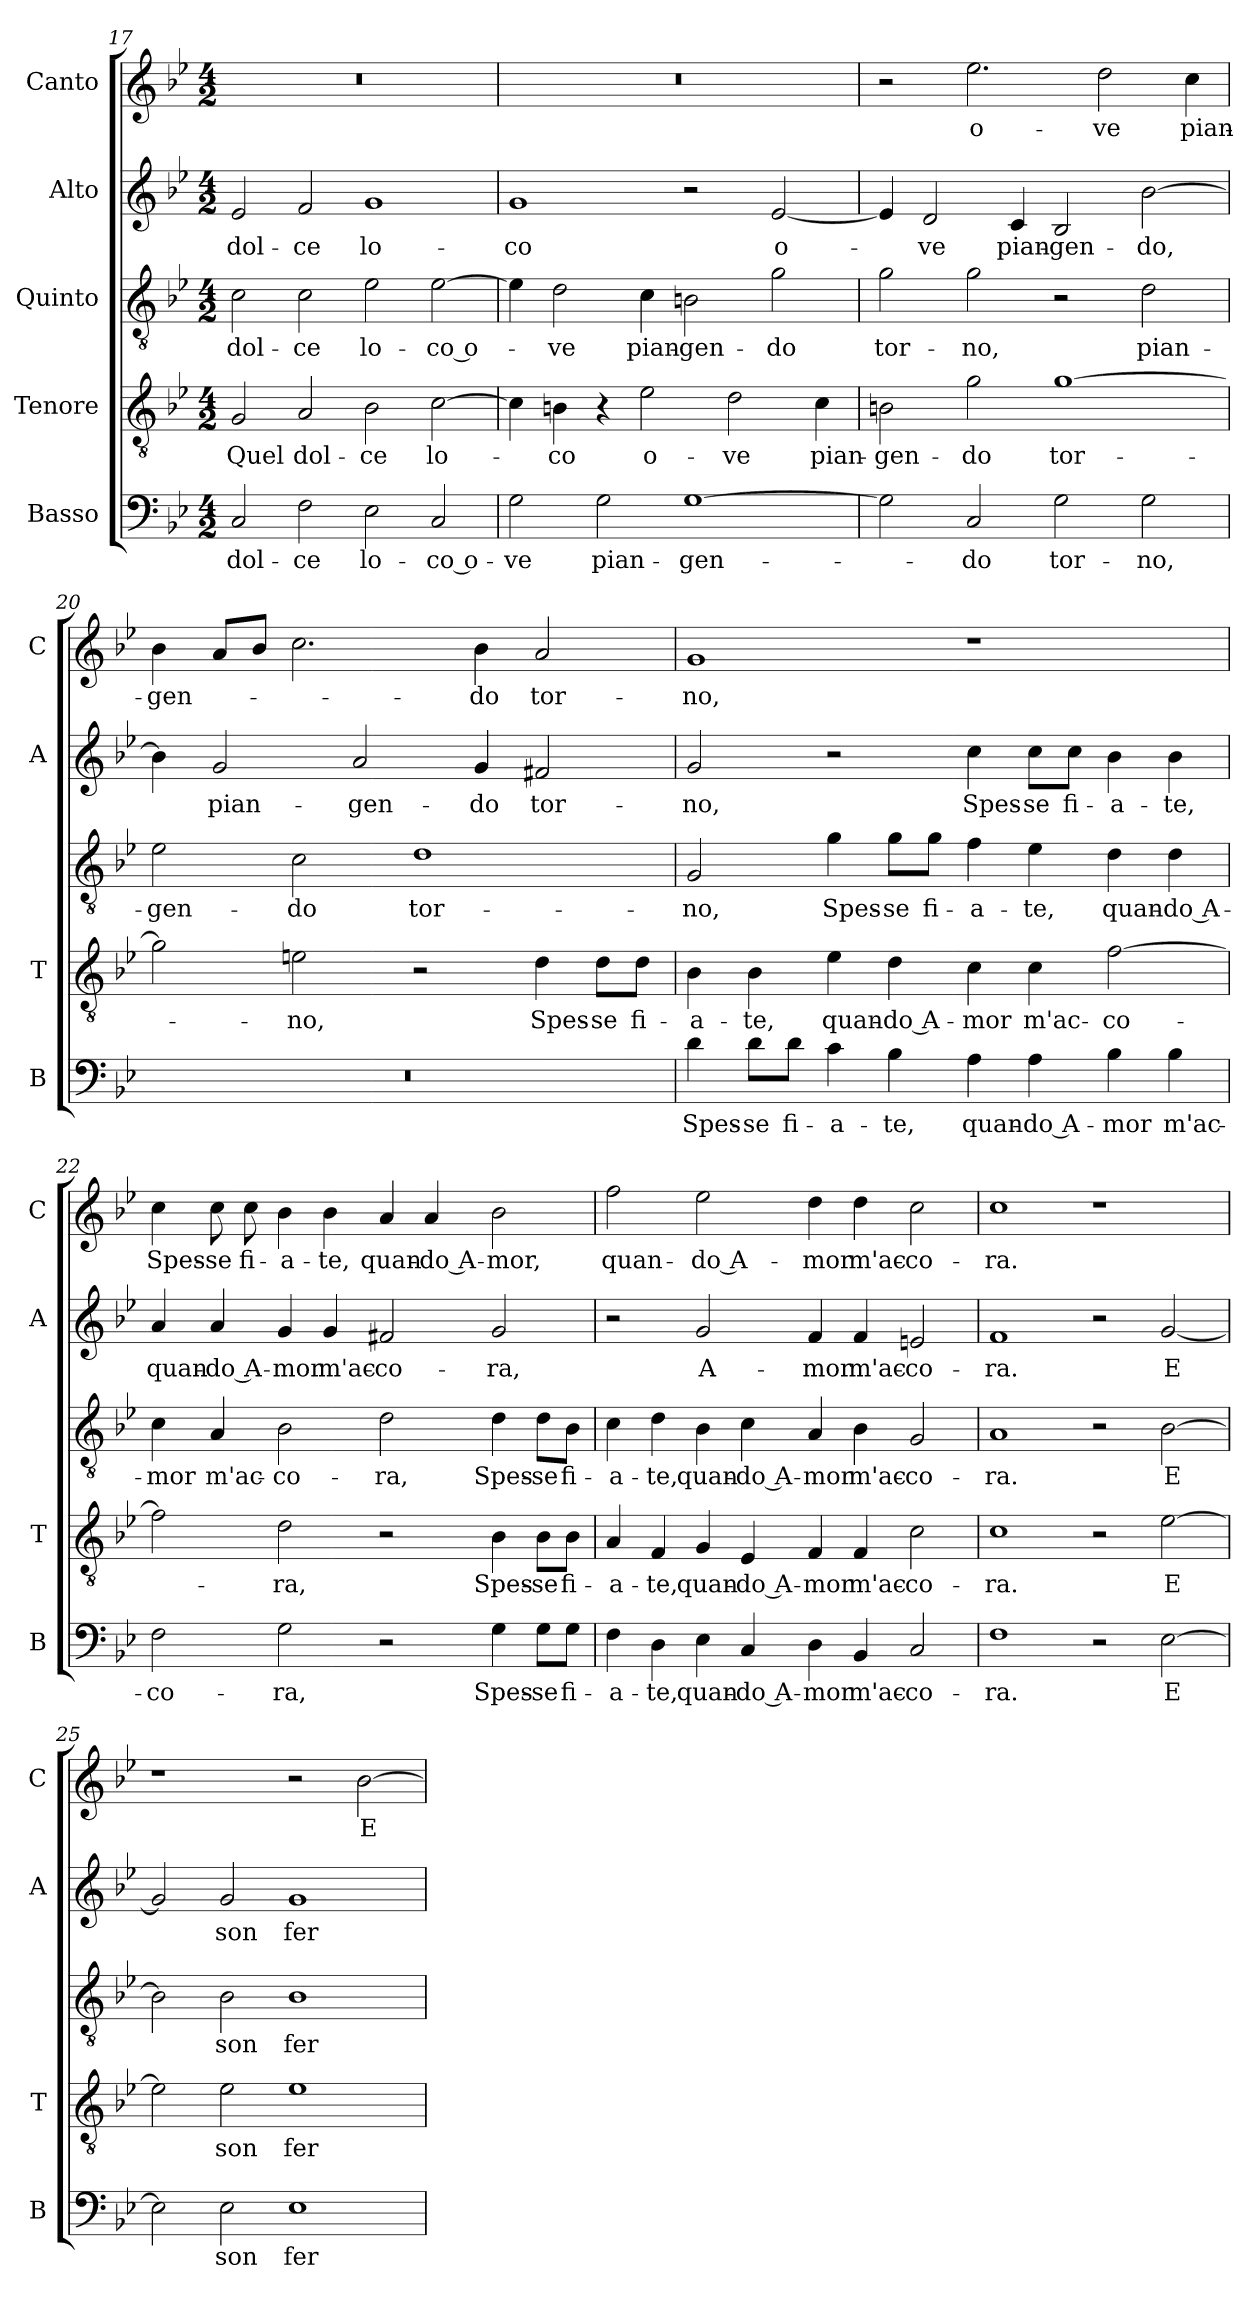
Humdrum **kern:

**kern	**text	**kern	**text	**kern	**text	**kern	**text	**kern	**text
*part5	*part5	*part4	*part4	*part3	*part3	*part2	*part2	*part1	*part1
*staff5	*staff5	*staff4	*staff4	*staff3	*staff3	*staff2	*staff2	*staff1	*staff1
*I"Basso	*	*I"Tenore	*	*I"Quinto	*	*I"Alto	*	*I"Canto	*
*I'B	*	*I'T	*	*	*	*I'A	*	*I'C	*
!!LO:LB:g=z
*clefF4	*	*clefGv2	*	*clefGv2	*	*clefG2	*	*clefG2	*
*k[b-e-]	*	*k[b-e-]	*	*k[b-e-]	*	*k[b-e-]	*	*k[b-e-]	*
*B-:	*	*B-:	*	*B-:	*	*B-:	*	*B-:	*
*M4/2	*	*M4/2	*	*M4/2	*	*M4/2	*	*M4/2	*
=17	=17	=17	=17	=17	=17	=17	=17	=17	=17
!	!LO:LY:b	!	!LO:LY:b	!	!LO:LY:b	!	!LO:LY:b	!	!
2C/	dol-	2G/	Quel	2c\	dol-	2e-/	dol-	0r	.
!	!LO:LY:b	!	!LO:LY:b	!	!LO:LY:b	!	!LO:LY:b	!	!
2F\	-ce	2A/	dol-	2c\	-ce	2f/	-ce	.	.
!	!LO:LY:b	!	!LO:LY:b	!	!LO:LY:b	!	!LO:LY:b	!	!
2E-\	lo-	2B-\	-ce	2e-\	lo-	1g	lo-	.	.
!	!LO:LY:b	!	!LO:LY:b	!	!LO:LY:b	!	!	!	!
2C/	-co o-	[2c\	lo-	[2e-\	-co o-	.	.	.	.
=18	=18	=18	=18	=18	=18	=18	=18	=18	=18
!	!LO:LY:b	!	!	!	!	!	!LO:LY:b	!	!
2G\	-ve	4c\]	.	4e-\]	.	1g	-co	0r	.
!	!	!	!LO:LY:b	!	!LO:LY:b	!	!	!	!
.	.	4Bn\	-co	2d\	-ve	.	.	.	.
!	!LO:LY:b	!	!	!	!	!	!	!	!
2G\	pian-	4r	.	.	.	.	.	.	.
!	!	!	!LO:LY:b	!	!LO:LY:b	!	!	!	!
.	.	2e-\	o-	4c\	pian-	.	.	.	.
!	!LO:LY:b	!	!	!	!LO:LY:b	!	!	!	!
[1G	-gen-	.	.	2Bn\	-gen-	2r	.	.	.
!	!	!	!LO:LY:b	!	!	!	!	!	!
.	.	2d\	-ve	.	.	.	.	.	.
!	!	!	!	!	!LO:LY:b	!	!LO:LY:b	!	!
.	.	.	.	2g\	-do	[2e-/	o-	.	.
!	!	!	!LO:LY:b	!	!	!	!	!	!
.	.	4c\	pian-	.	.	.	.	.	.
=19	=19	=19	=19	=19	=19	=19	=19	=19	=19
!	!	!	!LO:LY:b	!	!LO:LY:b	!	!	!	!
2G\]	.	2Bn\	-gen-	2g\	tor-	4e-/]	.	2r	.
!	!	!	!	!	!	!	!LO:LY:b	!	!
.	.	.	.	.	.	2d/	-ve	.	.
!	!LO:LY:b	!	!LO:LY:b	!	!LO:LY:b	!	!	!	!LO:LY:b
2C/	-do	2g\	-do	2g\	-no,	.	.	2.ee-\	o-
!	!	!	!	!	!	!	!LO:LY:b	!	!
.	.	.	.	.	.	4c/	pian-	.	.
!	!LO:LY:b	!	!LO:LY:b	!	!	!	!LO:LY:b	!	!
2G\	tor-	[1g	tor-	2r	.	2B-/	-gen-	.	.
!	!	!	!	!	!	!	!	!	!LO:LY:b
.	.	.	.	.	.	.	.	2dd\	-ve
!	!LO:LY:b	!	!	!	!LO:LY:b	!	!LO:LY:b	!	!
2G\	-no,	.	.	2d\	pian-	[2b-\	-do,	.	.
!	!	!	!	!	!	!	!	!	!LO:LY:b
.	.	.	.	.	.	.	.	4cc\	pian-
=20	=20	=20	=20	=20	=20	=20	=20	=20	=20
!	!	!	!	!	!LO:LY:b	!	!	!	!LO:LY:b
0r	.	2g\]	.	2e-\	-gen-	4b-\]	.	4b-\	-gen-
!	!	!	!	!	!	!	!LO:LY:b	!	!
.	.	.	.	.	.	2g/	pian-	8a/L	.
.	.	.	.	.	.	.	.	8b-/J	.
!	!	!	!LO:LY:b	!	!LO:LY:b	!	!	!	!
.	.	2en\	-no,	2c\	-do	.	.	2.cc\	.
!	!	!	!	!	!	!	!LO:LY:b	!	!
.	.	.	.	.	.	2a/	-gen-	.	.
!	!	!	!	!	!LO:LY:b	!	!	!	!
.	.	2r	.	1d	tor-	.	.	.	.
!	!	!	!	!	!	!	!LO:LY:b	!	!LO:LY:b
.	.	.	.	.	.	4g/	-do	4b-\	-do
!	!	!	!LO:LY:b	!	!	!	!LO:LY:b	!	!LO:LY:b
.	.	4d\	Spes-	.	.	2f#X/	tor-	2a/	tor-
!	!	!	!LO:LY:b	!	!	!	!	!	!
.	.	8d\L	-se	.	.	.	.	.	.
!	!	!	!LO:LY:b	!	!	!	!	!	!
.	.	8d\J	fi-	.	.	.	.	.	.
!!LO:PB:g=z
=21	=21	=21	=21	=21	=21	=21	=21	=21	=21
!	!LO:LY:b	!	!LO:LY:b	!	!LO:LY:b	!	!LO:LY:b	!	!LO:LY:b
4d\	Spes-	4B-\	-a-	2G/	-no,	2g/	-no,	1g	-no,
!	!LO:LY:b	!	!LO:LY:b	!	!	!	!	!	!
8d\L	-se	4B-\	-te,	.	.	.	.	.	.
!	!LO:LY:b	!	!	!	!	!	!	!	!
8d\J	fi-	.	.	.	.	.	.	.	.
!	!LO:LY:b	!	!LO:LY:b	!	!LO:LY:b	!	!	!	!
4c\	-a-	4e-\	quan-	4g\	Spes-	2r	.	.	.
!	!LO:LY:b	!	!LO:LY:b	!	!LO:LY:b	!	!	!	!
4B-\	-te,	4d\	-do A-	8g\L	-se	.	.	.	.
!	!	!	!	!	!LO:LY:b	!	!	!	!
.	.	.	.	8g\J	fi-	.	.	.	.
!	!LO:LY:b	!	!LO:LY:b	!	!LO:LY:b	!	!LO:LY:b	!	!
4A\	quan-	4c\	-mor	4f\	-a-	4cc\	Spes-	1r	.
!	!LO:LY:b	!	!LO:LY:b	!	!LO:LY:b	!	!LO:LY:b	!	!
4A\	-do A-	4c\	m'ac-	4e-\	-te,	8cc\L	-se	.	.
!	!	!	!	!	!	!	!LO:LY:b	!	!
.	.	.	.	.	.	8cc\J	fi-	.	.
!	!LO:LY:b	!	!LO:LY:b	!	!LO:LY:b	!	!LO:LY:b	!	!
4B-\	-mor	[2f\	-co-	4d\	quan-	4b-\	-a-	.	.
!	!LO:LY:b	!	!	!	!LO:LY:b	!	!LO:LY:b	!	!
4B-\	m'ac-	.	.	4d\	-do A-	4b-\	-te,	.	.
=22	=22	=22	=22	=22	=22	=22	=22	=22	=22
!	!LO:LY:b	!	!	!	!LO:LY:b	!	!LO:LY:b	!	!LO:LY:b
2F\	-co-	2f\]	.	4c\	-mor	4a/	quan-	4cc\	Spes-
!	!	!	!	!	!LO:LY:b	!	!LO:LY:b	!	!LO:LY:b
.	.	.	.	4A/	m'ac-	4a/	-do A-	8cc\	-se
!	!	!	!	!	!	!	!	!	!LO:LY:b
.	.	.	.	.	.	.	.	8cc\	fi-
!	!LO:LY:b	!	!LO:LY:b	!	!LO:LY:b	!	!LO:LY:b	!	!LO:LY:b
2G\	-ra,	2d\	-ra,	2B-\	-co-	4g/	-mor	4b-\	-a-
!	!	!	!	!	!	!	!LO:LY:b	!	!LO:LY:b
.	.	.	.	.	.	4g/	m'ac-	4b-\	-te,
!	!	!	!	!	!LO:LY:b	!	!LO:LY:b	!	!LO:LY:b
2r	.	2r	.	2d\	-ra,	2f#X/	-co-	4a/	quan-
!	!	!	!	!	!	!	!	!	!LO:LY:b
.	.	.	.	.	.	.	.	4a/	-do A-
!	!LO:LY:b	!	!LO:LY:b	!	!LO:LY:b	!	!LO:LY:b	!	!LO:LY:b
4G\	Spes-	4B-\	Spes-	4d\	Spes-	2g/	-ra,	2b-\	-mor,
!	!LO:LY:b	!	!LO:LY:b	!	!LO:LY:b	!	!	!	!
8G\L	-se	8B-\L	-se	8d\L	-se	.	.	.	.
!	!LO:LY:b	!	!LO:LY:b	!	!LO:LY:b	!	!	!	!
8G\J	fi-	8B-\J	fi-	8B-\J	fi-	.	.	.	.
=23	=23	=23	=23	=23	=23	=23	=23	=23	=23
!	!LO:LY:b	!	!LO:LY:b	!	!LO:LY:b	!	!	!	!LO:LY:b
4F\	-a-	4A/	-a-	4c\	-a-	2r	.	2ff\	quan-
!	!LO:LY:b	!	!LO:LY:b	!	!LO:LY:b	!	!	!	!
4D\	-te,	4F/	-te,	4d\	-te,	.	.	.	.
!	!LO:LY:b	!	!LO:LY:b	!	!LO:LY:b	!	!LO:LY:b	!	!LO:LY:b
4E-\	quan-	4G/	quan-	4B-\	quan-	2g/	A-	2ee-\	-do A-
!	!LO:LY:b	!	!LO:LY:b	!	!LO:LY:b	!	!	!	!
4C/	-do A-	4E-/	-do A-	4c\	-do A-	.	.	.	.
!	!LO:LY:b	!	!LO:LY:b	!	!LO:LY:b	!	!LO:LY:b	!	!LO:LY:b
4D\	-mor	4F/	-mor	4A/	-mor	4f/	-mor	4dd\	-mor
!	!LO:LY:b	!	!LO:LY:b	!	!LO:LY:b	!	!LO:LY:b	!	!LO:LY:b
4BB-/	m'ac-	4F/	m'ac-	4B-\	m'ac-	4f/	m'ac-	4dd\	m'ac-
!	!LO:LY:b	!	!LO:LY:b	!	!LO:LY:b	!	!LO:LY:b	!	!LO:LY:b
2C/	-co-	2c\	-co-	2G/	-co-	2en/	-co-	2cc\	-co-
!!LO:LB:g=z
=24	=24	=24	=24	=24	=24	=24	=24	=24	=24
!	!LO:LY:b	!	!LO:LY:b	!	!LO:LY:b	!	!LO:LY:b	!	!LO:LY:b
1F	-ra.	1c	-ra.	1A	-ra.	1f	-ra.	1cc	-ra.
2r	.	2r	.	2r	.	2r	.	1r	.
!	!LO:LY:b	!	!LO:LY:b	!	!LO:LY:b	!	!LO:LY:b	!	!
[2E-\	E	[2e-\	E	[2B-\	E	[2g/	E	.	.
=25	=25	=25	=25	=25	=25	=25	=25	=25	=25
2E-\]	.	2e-\]	.	2B-\]	.	2g/]	.	1r	.
!	!LO:LY:b	!	!LO:LY:b	!	!LO:LY:b	!	!LO:LY:b	!	!
2E-\	son	2e-\	son	2B-\	son	2g/	son	.	.
!	!LO:LY:b	!	!LO:LY:b	!	!LO:LY:b	!	!LO:LY:b	!	!
1E-	fer-	1e-	fer-	1B-	fer-	1g	fer-	2r	.
!	!	!	!	!	!	!	!	!	!LO:LY:b
.	.	.	.	.	.	.	.	[2b-\	E
=	=	=	=	=	=	=	=	=	=
*-	*-	*-	*-	*-	*-	*-	*-	*-	*-
